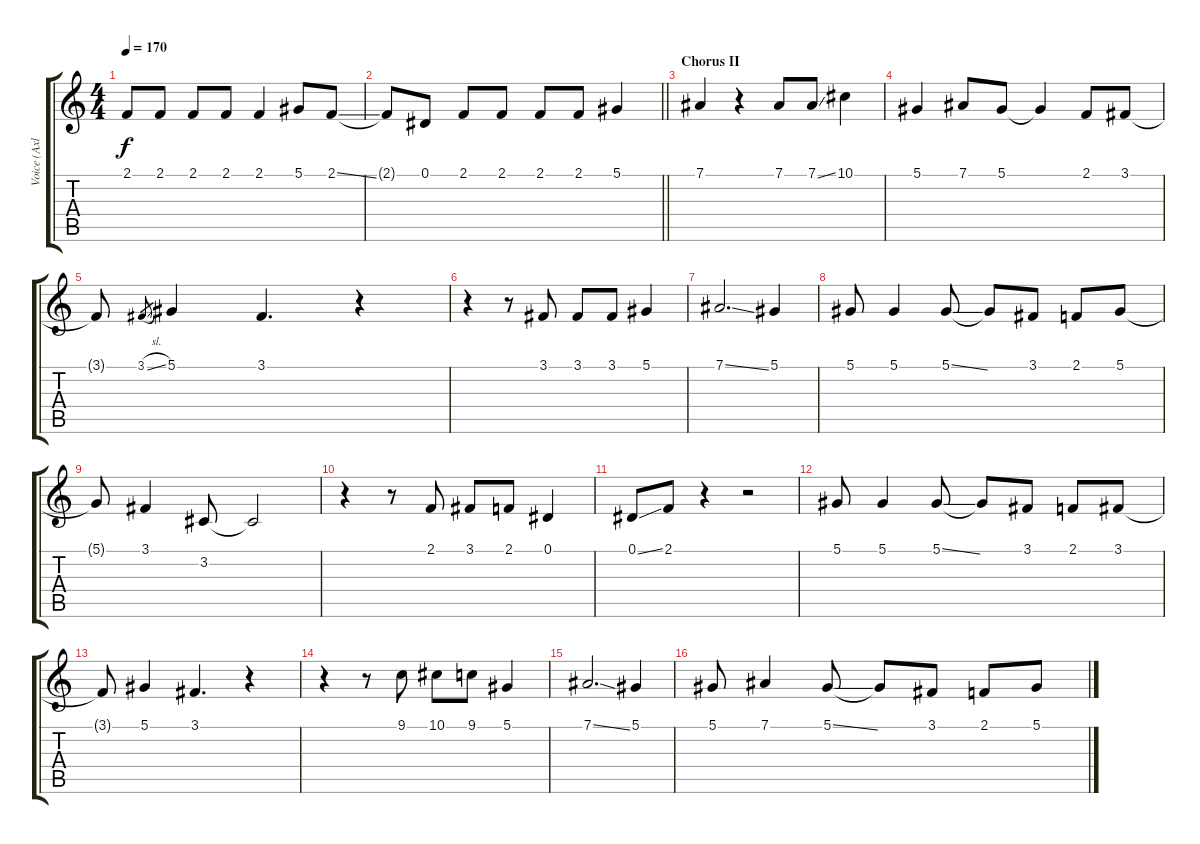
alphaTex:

\track ("Voice (Axl)" "Voice (Axl") {instrument lead2sawtooth}
\staff {score tabs}
\tuning (Eb4 Bb3 Gb3 Db3 Ab2 Eb2) {hide}
\ts (4 4)
\tempo 170
\clef g2
\ks c
2.1.8{dy f} 2.1.8 2.1.8 2.1.8 2.1.4 5.1.8 2.1{ss}.8 |
\barLineRight lightlight
2.1{t}.8 0.1.8 2.1.8 2.1.8 2.1.8 2.1.8 5.1.4 |
\section ("" "Chorus II")
7.1.4 r.4 7.1.8 7.1{ss}.8 10.1.4 |
5.1.4 7.1.8 5.1.8 5.1{t}.4 2.1.8 3.1.8 |
3.1{t}.8 3.1{sl}.8{gr} 5.1.4 3.1.4{d} r.4 |
r.4 r.8 3.1.8 3.1.8 3.1.8 5.1.4 |
7.1{ss}.2{d} 5.1.4 |
5.1.8 5.1.4 5.1{ss}.8 5.1{t}.8 3.1.8 2.1.8 5.1.8 |
5.1{t}.8 3.1.4 3.2.8 3.2{t}.2 |
r.4 r.8 2.1.8 3.1.8 2.1.8 0.1.4 |
0.1{ss}.8 2.1.8 r.4 r.2 |
5.1.8 5.1.4 5.1{ss}.8 5.1{t}.8 3.1.8 2.1.8 3.1.8 |
3.1{t}.8 5.1.4 3.1.4{d} r.4 |
r.4 r.8 9.1.8 10.1.8 9.1.8 5.1.4 |
7.1{ss}.2{d} 5.1.4 |
5.1.8 7.1.4 5.1{ss}.8 5.1{t}.8 3.1.8 2.1.8 5.1.8
